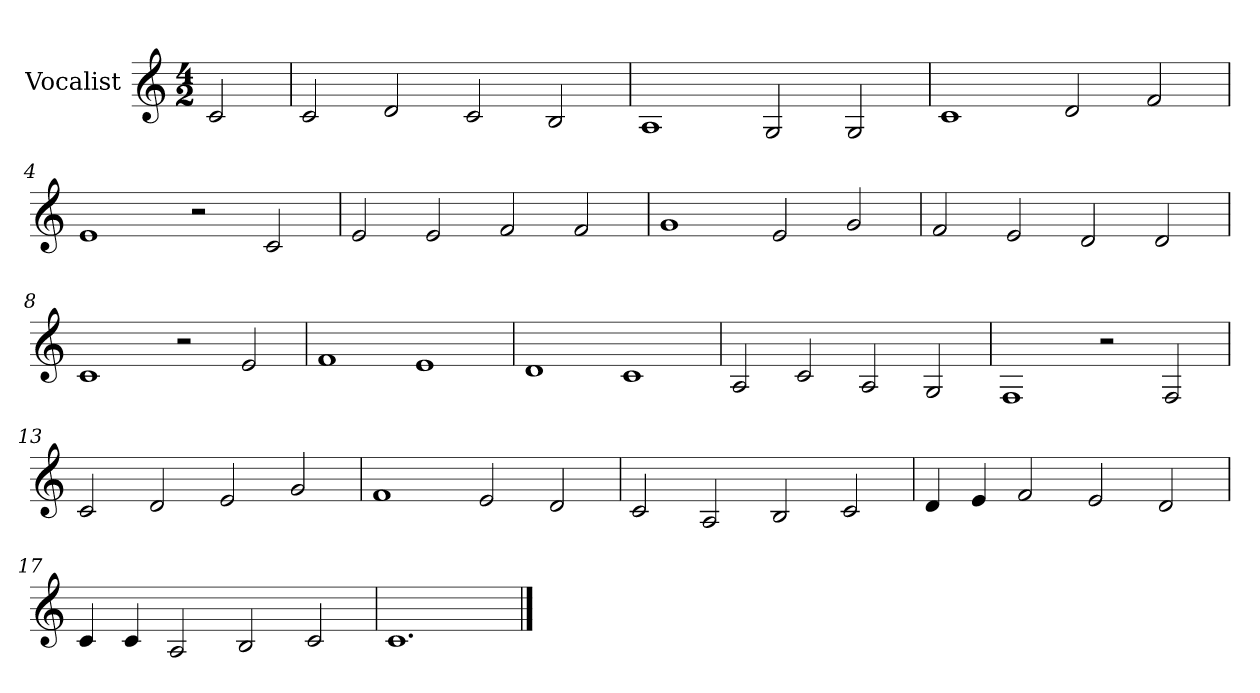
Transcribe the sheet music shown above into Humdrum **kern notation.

**kern
*part1
*staff1
*I"Vocalist
*k[]
*C:
*M4/2
=
2c
=1
2c
2d
2c
2B
=2
1A
2G
2G
=3
1c
2d
2f
=4
1e
2r
2c
=5
2e
2e
2f
2f
=6
1g
2e
2g
=7
2f
2e
2d
2d
=8
1c
2r
2e
=9
1f
1e
=10
1d
1c
=11
2A
2c
2A
2G
=12
1F
2r
2F
=13
2c
2d
2e
2g
=14
1f
2e
2d
=15
2c
2A
2B
2c
=16
4d
4e
2f
2e
2d
=17
4c
4c
2A
2B
2c
=18
1.c
==
*-
